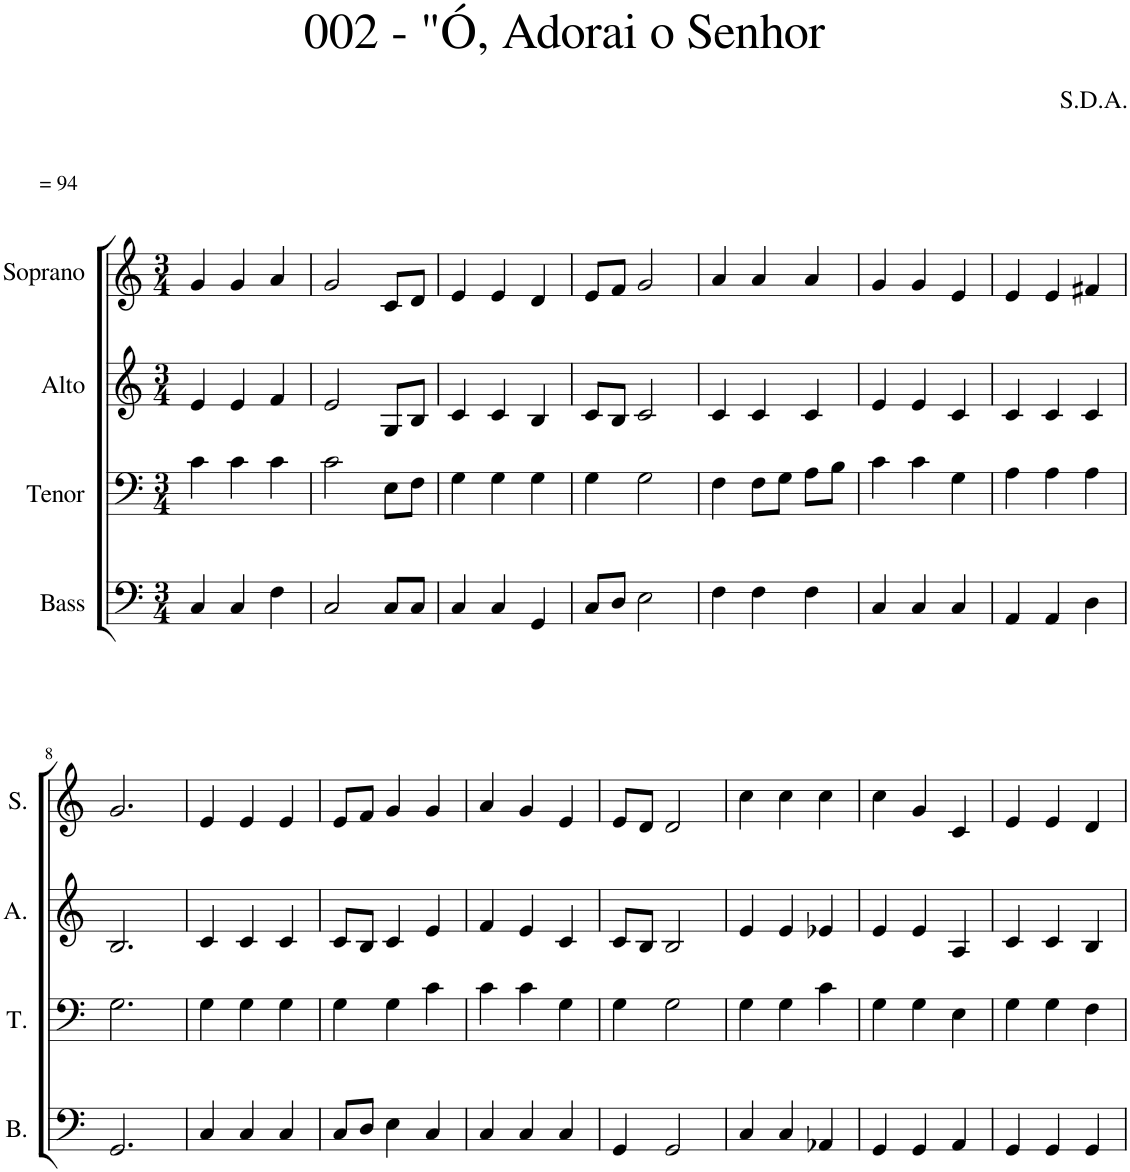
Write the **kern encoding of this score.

**kern	**kern	**kern	**kern
*part4	*part3	*part2	*part1
*staff4	*staff3	*staff2	*staff1
*I"Bass	*I"Tenor	*I"Alto	*I"Soprano
*I'B.	*I'T.	*I'A.	*I'S.
*clefF4	*clefF4	*clefG2	*clefG2
*k[]	*k[]	*k[]	*k[]
*M3/4	*M3/4	*M3/4	*M3/4
=1	=1	=1	=1
!	!	!	!LO:TX:a:t== 94
4C/	4c\	4e/	4g/
4C/	4c\	4e/	4g/
4F\	4c\	4f/	4a/
=2	=2	=2	=2
2C/	2c\	2e/	2g/
8C/L	8E\L	8G/L	8c/L
8C/J	8F\J	8B/J	8d/J
=3	=3	=3	=3
4C/	4G\	4c/	4e/
4C/	4G\	4c/	4e/
4GG/	4G\	4B/	4d/
=4	=4	=4	=4
8C/L	4G\	8c/L	8e/L
8D/J	.	8B/J	8f/J
2E\	2G\	2c/	2g/
=5	=5	=5	=5
4F\	4F\	4c/	4a/
4F\	8F\L	4c/	4a/
.	8G\J	.	.
4F\	8A\L	4c/	4a/
.	8B\J	.	.
=6	=6	=6	=6
4C/	4c\	4e/	4g/
4C/	4c\	4e/	4g/
4C/	4G\	4c/	4e/
=7	=7	=7	=7
4AA/	4A\	4c/	4e/
4AA/	4A\	4c/	4e/
4D\	4A\	4c/	4f#X/
!!LO:LB:g=z
=8	=8	=8	=8
2.GG/	2.G\	2.B/	2.g/
=9	=9	=9	=9
4C/	4G\	4c/	4e/
4C/	4G\	4c/	4e/
4C/	4G\	4c/	4e/
=10	=10	=10	=10
8C/L	4G\	8c/L	8e/L
8D/J	.	8B/J	8f/J
4E\	4G\	4c/	4g/
4C/	4c\	4e/	4g/
=11	=11	=11	=11
4C/	4c\	4f/	4a/
4C/	4c\	4e/	4g/
4C/	4G\	4c/	4e/
=12	=12	=12	=12
4GG/	4G\	8c/L	8e/L
.	.	8B/J	8d/J
2GG/	2G\	2B/	2d/
=13	=13	=13	=13
4C/	4G\	4e/	4cc\
4C/	4G\	4e/	4cc\
4AA-X/	4c\	4e-X/	4cc\
=14	=14	=14	=14
4GG/	4G\	4e/	4cc\
4GG/	4G\	4e/	4g/
4AA/	4E\	4A/	4c/
=15	=15	=15	=15
4GG/	4G\	4c/	4e/
4GG/	4G\	4c/	4e/
4GG/	4F\	4B/	4d/
=	=	=	=
*-	*-	*-	*-
